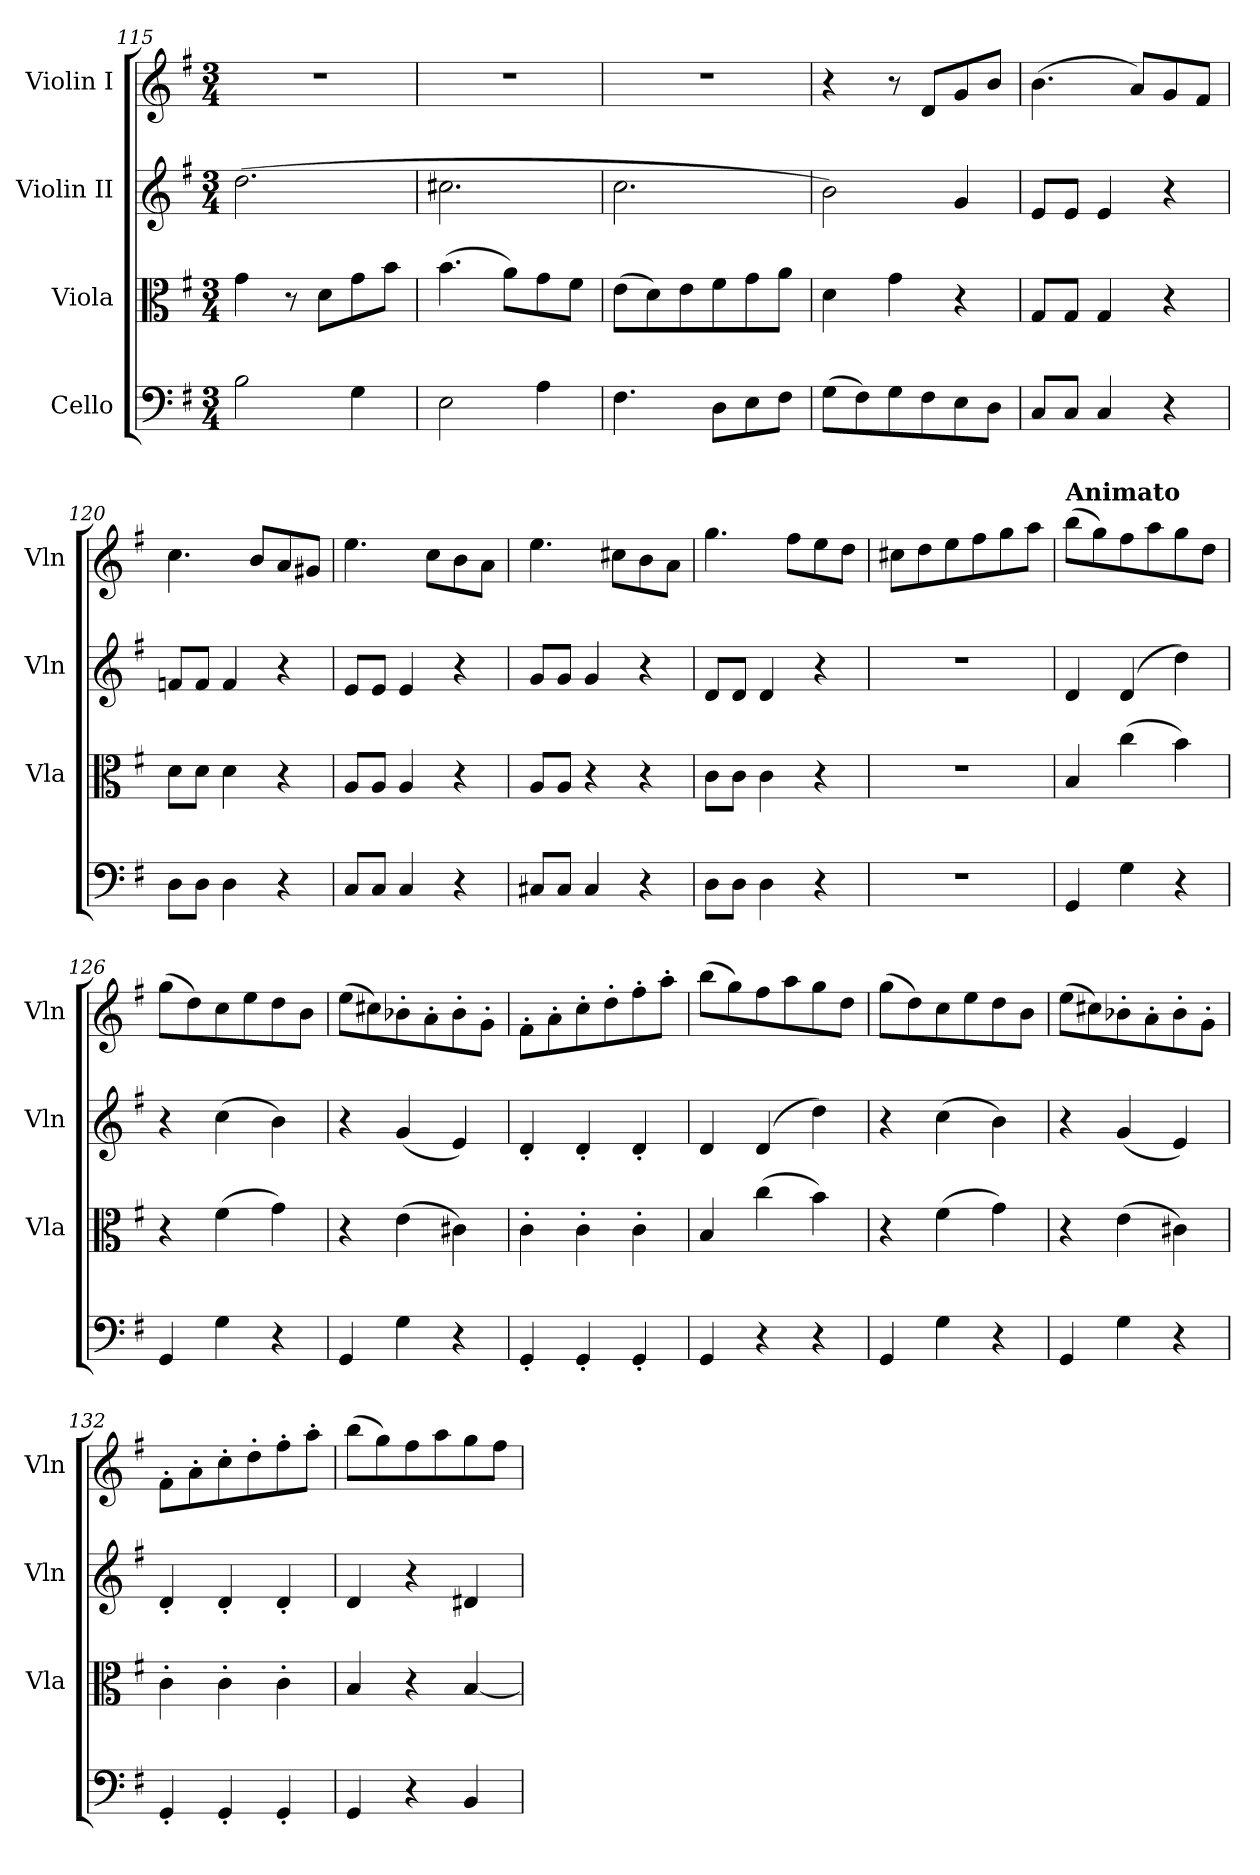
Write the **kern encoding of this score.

**kern	**kern	**kern	**kern
*part4	*part3	*part2	*part1
*staff4	*staff3	*staff2	*staff1
*I"Cello	*I"Viola	*I"Violin II	*I"Violin I
*	*I'Vla	*I'Vln	*I'Vln
!!LO:LB:g=z
*clefF4	*clefC3	*clefG2	*clefG2
*k[f#]	*k[f#]	*k[f#]	*k[f#]
*M3/4	*M3/4	*M3/4	*M3/4
=115	=115	=115	=115
2B\	4g\	(>2.dd\	2.r
.	8r	.	.
.	8d\L	.	.
4G\	8g\	.	.
.	8b\J	.	.
=116	=116	=116	=116
2E\	(>4.b\	2.cc#X\	2.r
.	8a\L)	.	.
4A\	8g\	.	.
.	8f#\J	.	.
=117	=117	=117	=117
4.F#\	(>8e\L	2.cc\	2.r
.	8d\)	.	.
.	8e\	.	.
8D\L	8f#\	.	.
8E\	8g\	.	.
8F#\J	8a\J	.	.
=118	=118	=118	=118
(>8G\L	4d\	2b\)	4r
8F#\)	.	.	.
8G\	4g\	.	8r
8F#\	.	.	8d/L
8E\	4r	4g/	8g/
8D\J	.	.	8b/J
=119	=119	=119	=119
8C/L	8G/L	8e/L	(>4.b\
8C/J	8G/J	8e/J	.
4C/	4G/	4e/	.
.	.	.	8a/L)
4r	4r	4r	8g/
.	.	.	8f#/J
=120	=120	=120	=120
8D\L	8d\L	8fn/L	4.cc\
8D\J	8d\J	8f/J	.
4D\	4d\	4f/	.
.	.	.	8b/L
4r	4r	4r	8a/
.	.	.	8g#X/J
=121	=121	=121	=121
8C/L	8A/L	8e/L	4.ee\
8C/J	8A/J	8e/J	.
4C/	4A/	4e/	.
.	.	.	8cc\L
4r	4r	4r	8b\
.	.	.	8a\J
=122	=122	=122	=122
8C#X/L	8A/L	8g/L	4.ee\
8C#/J	8A/J	8g/J	.
4C#/	4r	4g/	.
.	.	.	8cc#X\L
4r	4r	4r	8b\
.	.	.	8a\J
=123	=123	=123	=123
8D\L	8c\L	8d/L	4.gg\
8D\J	8c\J	8d/J	.
4D\	4c\	4d/	.
.	.	.	8ff#\L
4r	4r	4r	8ee\
.	.	.	8dd\J
=124	=124	=124	=124
2.r	2.r	2.r	8cc#X\L
.	.	.	8dd\
.	.	.	8ee\
.	.	.	8ff#\
.	.	.	8gg\
.	.	.	8aa\J
=125	=125	=125	=125
!	!	!	!LO:TX:a:B:t=Animato
4GG/	4B/	4d/	(>8bb\L
.	.	.	8gg\)
4G\	(>4cc\	(>4d/	8ff#\
.	.	.	8aa\
4r	4b\)	4dd\)	8gg\
.	.	.	8dd\J
=126	=126	=126	=126
4GG/	4r	4r	(>8gg\L
.	.	.	8dd\)
4G\	(>4f#\	(>4cc\	8cc\
.	.	.	8ee\
4r	4g\)	4b\)	8dd\
.	.	.	8b\J
=127	=127	=127	=127
4GG/	4r	4r	(>8ee\L
.	.	.	8cc#X\)
4G\	(>4e\	(<4g/	8b-X'\
.	.	.	8a'\
4r	4c#X\)	4e/)	8b-'\
.	.	.	8g'\J
!!LO:PB:g=z
=128	=128	=128	=128
4GG'/	4c'\	4d'/	8f#'\L
.	.	.	8a'\
4GG'/	4c'\	4d'/	8cc'\
.	.	.	8dd'\
4GG'/	4c'\	4d'/	8ff#'\
.	.	.	8aa'\J
=129	=129	=129	=129
4GG/	4B/	4d/	(>8bb\L
.	.	.	8gg\)
4r	(>4cc\	(>4d/	8ff#\
.	.	.	8aa\
4r	4b\)	4dd\)	8gg\
.	.	.	8dd\J
=130	=130	=130	=130
4GG/	4r	4r	(>8gg\L
.	.	.	8dd\)
4G\	(>4f#\	(>4cc\	8cc\
.	.	.	8ee\
4r	4g\)	4b\)	8dd\
.	.	.	8b\J
=131	=131	=131	=131
4GG/	4r	4r	(>8ee\L
.	.	.	8cc#X\)
4G\	(>4e\	(<4g/	8b-X'\
.	.	.	8a'\
4r	4c#X\)	4e/)	8b-'\
.	.	.	8g'\J
=132	=132	=132	=132
4GG'/	4c'\	4d'/	8f#'\L
.	.	.	8a'\
4GG'/	4c'\	4d'/	8cc'\
.	.	.	8dd'\
4GG'/	4c'\	4d'/	8ff#'\
.	.	.	8aa'\J
=133	=133	=133	=133
4GG/	4B/	4d/	(>8bb\L
.	.	.	8gg\)
4r	4r	4r	8ff#\
.	.	.	8aa\
4BB/	[4B/	4d#X/	8gg\
.	.	.	8ff#\J
=	=	=	=
*-	*-	*-	*-
